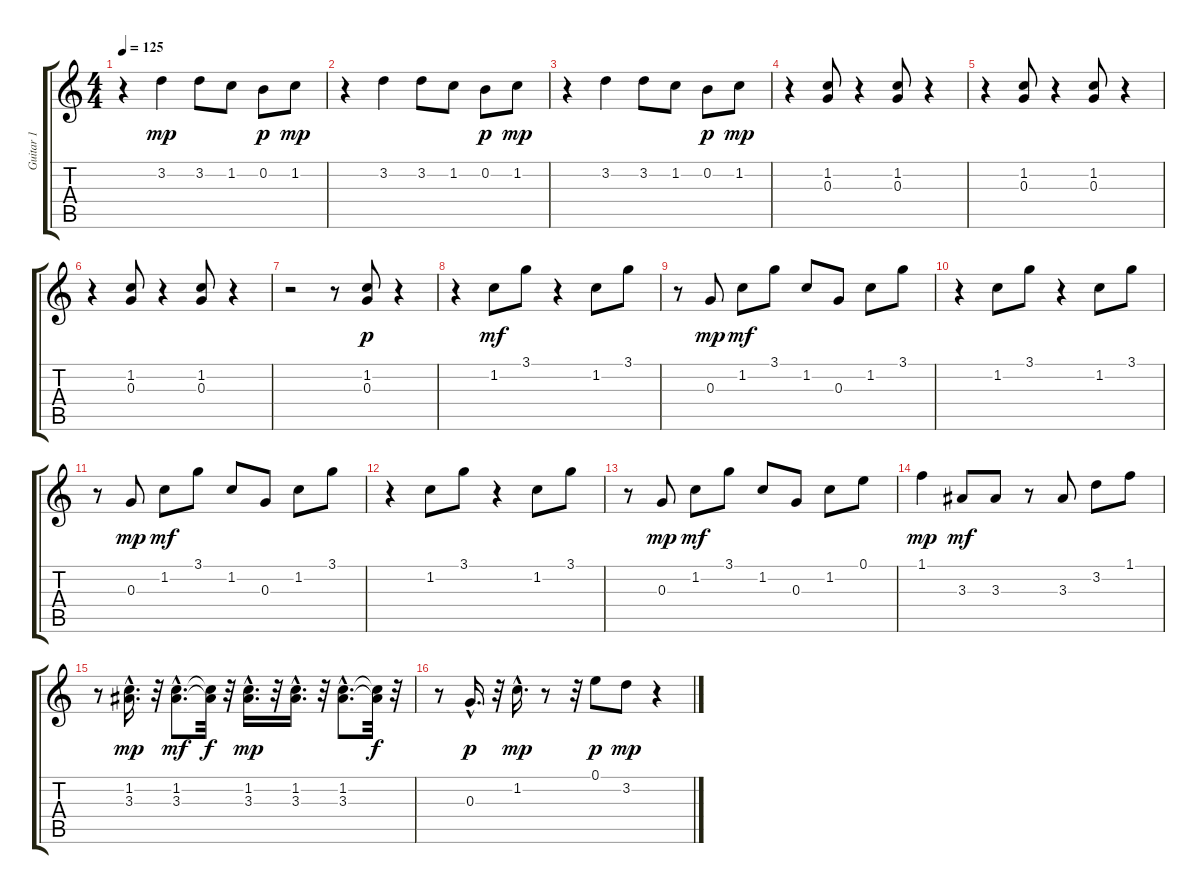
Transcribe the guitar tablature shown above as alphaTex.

\track ("Guitar 1" "Guitar 1") {instrument acousticguitarsteel}
\staff {score tabs}
\tuning (E4 B3 G3 D3 A2 E2) {hide}
\ts (4 4)
\tempo 125
\clef g2
\ks c
r.4{dy mp} 3.2.4 3.2.8 1.2.8 0.2.8{dy p} 1.2.8{dy mp} |
r.4 3.2.4 3.2.8 1.2.8 0.2.8{dy p} 1.2.8{dy mp} |
r.4 3.2.4 3.2.8 1.2.8 0.2.8{dy p} 1.2.8{dy mp} |
r.4 (1.2 0.3).8 r.4 (1.2 0.3).8 r.4 |
r.4 (1.2 0.3).8 r.4 (1.2 0.3).8 r.4 |
r.4 (1.2 0.3).8 r.4 (1.2 0.3).8 r.4 |
r.2 r.8 (1.2 0.3).8{dy p} r.4 |
r.4 1.2.8{dy mf} 3.1.8 r.4 1.2.8 3.1.8 |
r.8 0.3.8{dy mp} 1.2.8{dy mf} 3.1.8 1.2.8 0.3.8 1.2.8 3.1.8 |
r.4 1.2.8 3.1.8 r.4 1.2.8 3.1.8 |
r.8 0.3.8{dy mp} 1.2.8{dy mf} 3.1.8 1.2.8 0.3.8 1.2.8 3.1.8 |
r.4 1.2.8 3.1.8 r.4 1.2.8 3.1.8 |
r.8 0.3.8{dy mp} 1.2.8{dy mf} 3.1.8 1.2.8 0.3.8 1.2.8 0.1.8 |
1.1.4{dy mp} 3.3.8{dy mf} 3.3.8 r.8 3.3.8 3.2.8 1.1.8 |
r.8 (1.2{hac} 3.3{hac}).16{d dy mp} r.32 (1.2{hac} 3.3{hac}).8{d dy mf} (1.2{t} 3.3{t}).32{dy f} r.32 (1.2{hac} 3.3{hac}).16{d dy mp} r.32 (1.2{hac} 3.3{hac}).16{d} r.32 (1.2{hac} 3.3{hac}).8{d} (1.2{t} 3.3{t}).32{dy f} r.32 |
r.8 0.3{hac}.16{d dy p} r.32 1.2{hac}.16{d dy mp} r.8 r.32 0.1.8{dy p} 3.2.8{dy mp} r.4
